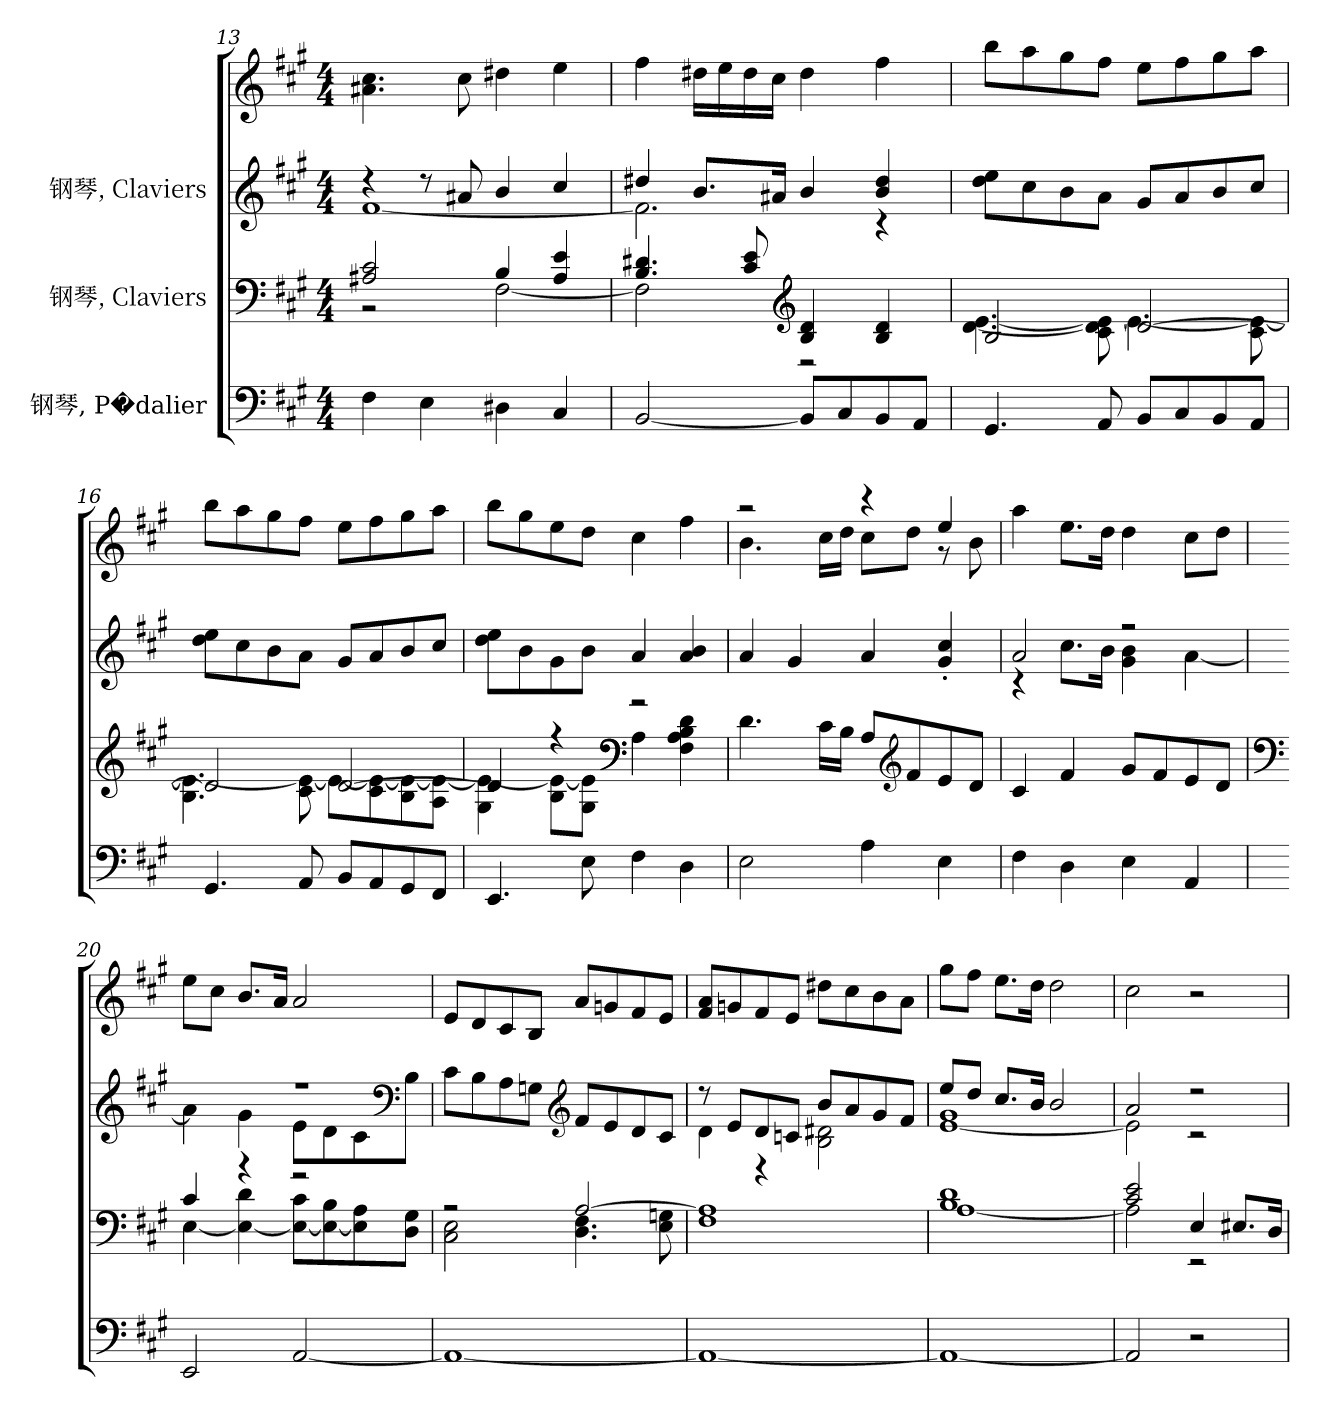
**kern	**kern	**kern	**kern
*part3	*part2	*part1	*part1
*staff4	*staff3	*staff2	*staff1
*I"钢琴, P�dalier	*I"钢琴, Claviers	*I"钢琴, Claviers	*
*clefF4	*clefF4	*clefG2	*clefG2
*k[f#c#g#]	*k[f#c#g#]	*k[f#c#g#]	*k[f#c#g#]
*M4/4	*M4/4	*M4/4	*M4/4
=13	=13	=13	=13
*	*^	*^	*
4F#\	2A#X/ 2c#/	2r	4r	[1f#	4.a#X\ 4.cc#\
4E\	.	.	8r	.	.
.	.	.	8a#X/	.	8cc#\
4D#X\	4B/	[2F#\	4b/	.	4dd#X\
4C#/	4A#/ 4e/	.	4cc#/	.	4ee\
!!LO:LB:g=z
=14	=14	=14	=14	=14	=14
[2BB/	4.B/ 4.d#X/	2F#\]	4dd#X/	2.f#\]	4ff#\
.	.	.	8.b/L	.	16dd#X\LL
.	.	.	.	.	16ee\
.	8c#/ 8e/	.	.	.	16dd#\
.	.	.	16a#X/Jk	.	16cc#\JJ
*	*clefG2	*	*	*	*
8BB/L]	4B/ 4d#/	2r	4b/	.	4dd#\
8C#/	.	.	.	.	.
8BB/	4B/ 4d#/	.	4b/ 4dd#/	4r	4ff#\
8AA/J	.	.	.	.	.
*	*	*	*v	*v	*
=15	=15	=15	=15	=15
4.GG#/	2B/	[4.d\ [4.e\	8dd\ 8ee\L	8bb\L
.	.	.	8cc#\	8aa\
.	.	.	8b\	8gg#\
8AA/	.	8c#\ 8d\] 8e\_	8a\J	8ff#\J
8BB/L	[2d/	4.e\_	8g#/L	8ee\L
8C#/	.	.	8a/	8ff#\
8BB/	.	.	8b/	8gg#\
8AA/J	.	8c#\ 8e\_	8cc#/J	8aa\J
=16	=16	=16	=16	=16
4.GG#/	2d/]	4.B\ 4.e\_	8dd\ 8ee\L	8bb\L
.	.	.	8cc#\	8aa\
.	.	.	8b\	8gg#\
8AA/	.	8c#\ 8e\_	8a\J	8ff#\J
8BB/L	[2d/	8e\L_	8g#/L	8ee\L
8AA/	.	8c#\ 8e\_	8a/	8ff#\
8GG#/	.	8B\ 8e\_	8b/	8gg#\
8FF#/J	.	8A\ 8e\_J	8cc#/J	8aa\J
!!LO:LB:g=z
=17	=17	=17	=17	=17
4.EE/	4d/]	4G#\ 4e\_	8dd\ 8ee\L	8bb\L
.	.	.	8b\	8gg#\
.	4r	8B\ 8e\_L	8g#\	8ee\
8E\	.	8G#\ 8e\]J	8b\J	8dd\J
*	*clefF4	*	*	*
4F#\	2r	4A\	4a/	4cc#\
4D\	.	4F#\ 4A\ 4B\ 4d\	4a/ 4b/	4ff#\
*	*v	*v	*	*
=18	=18	=18	=18
*	*	*	*^
2E\	4.d\	4a/	2r	4.b\
.	.	4g#/	.	.
.	16c#\LL	.	.	16cc#\LL
.	16B\JJ	.	.	16dd\JJ
4A\	8A/L	4a/	4r	8cc#\L
*	*clefG2	*	*	*
.	8f#/	.	.	8dd\J
4E\	8e/	4g#/' 4cc#/'	4ee/	8r
.	8d/J	.	.	8b\
*	*	*	*v	*v
=19	=19	=19	=19
*	*	*^	*
4F#\	4c#/	2a/	4r	4aa\
4D\	4f#/	.	8.cc#\L	8.ee\L
.	.	.	16b\Jk	16dd\Jk
4E\	8g#/L	2r	4g#\ 4b\	4dd\
.	8f#/	.	.	.
4AA/	8e/	.	[4a\	8cc#\L
.	8d/J	.	.	8dd\J
!!LO:PB:g=z
=20	=20	=20	=20	=20
*	*clefF4	*	*	*
*	*^	*	*	*
2EE/	4c#/	[4E\	1r	4a\]	8ee\L
.	.	.	.	.	8cc#\J
.	4r	4E\_ 4d\	.	4g#\	8.b/L
.	.	.	.	.	16a/Jk
[2AA/	2r	8E\_ 8c#\L	.	8e\L	2a/
.	.	8E\_ 8B\	.	8d\	.
.	.	8E\] 8A\	.	8c#\	.
*	*	*	*clefF4	*	*
.	.	8D\ 8G#\J	.	8B\J	.
*	*	*	*v	*v	*
=21	=21	=21	=21	=21
1AA_	2r	2C#\ 2E\	8c#\L	8e/L
.	.	.	8B\	8d/
.	.	.	8A\	8c#/
.	.	.	8Gn\J	8B/J
*	*	*	*clefG2	*
.	[2A/	4.D\ 4.F#\	8f#/L	8a/L
.	.	.	8e/	8gn/
.	.	.	8d/	8f#/
.	.	8E\ 8Gn\	8c#/J	8e/J
=22	=22	=22	=22	=22
*	*	*	*^	*
1AA_	1A]	1F#	8r	4d\	8f#/ 8a/L
.	.	.	8e/L	.	8gn/
.	.	.	8d/	4r	8f#/
.	.	.	8cn/J	.	8e/J
.	.	.	8b/L	2B\ 2d#X\	8dd#X\L
.	.	.	8a/	.	8cc#\
.	.	.	8g#/	.	8b\
.	.	.	8f#/J	.	8a\J
=23	=23	=23	=23	=23	=23
1AA_	1B 1d	[1A	8ee/L	[1e 1g#	8gg#\L
.	.	.	8dd/J	.	8ff#\J
.	.	.	8.cc#/L	.	8.ee\L
.	.	.	16b/Jk	.	16dd\Jk
.	.	.	2b/	.	2dd\
!!LO:LB:g=z
=24	=24	=24	=24	=24	=24
2AA/]	2c#/ 2e/	2A\]	2a/	2e\]	2cc#\
2r	4E/	2r	2r	2r	2r
.	8.E#X/L	.	.	.	.
.	16D/Jk	.	.	.	.
*	*v	*v	*	*	*
*	*	*v	*v	*
=	=	=	=
*-	*-	*-	*-
